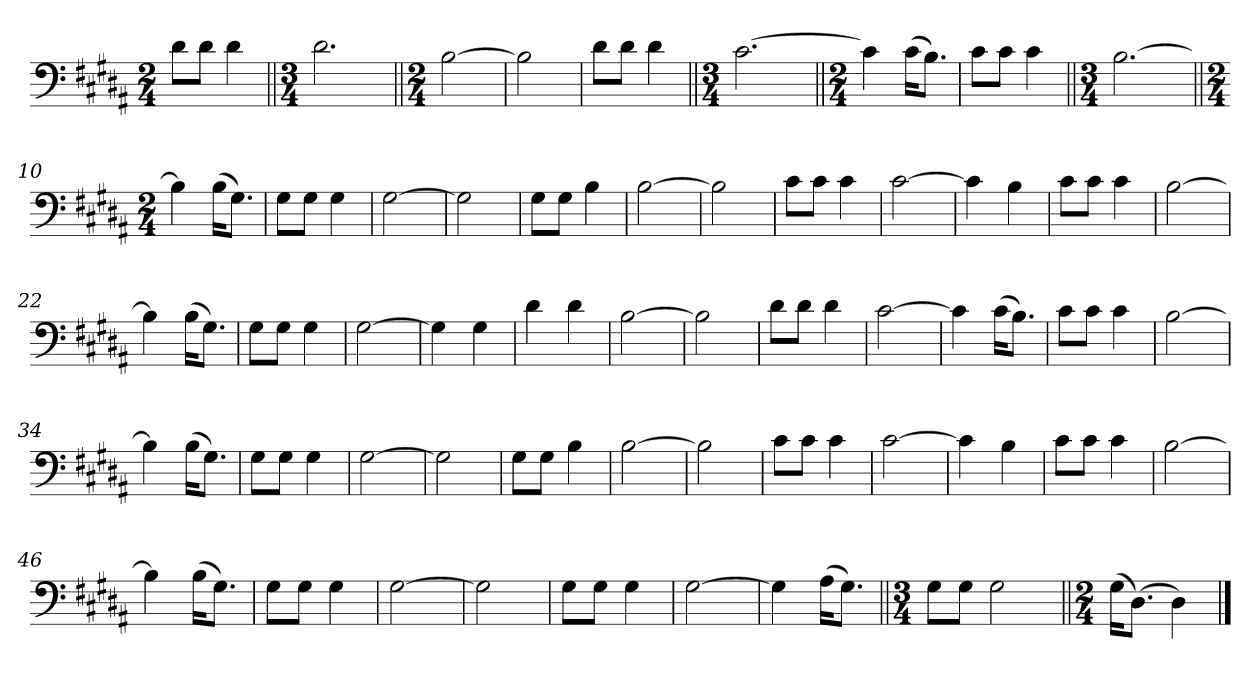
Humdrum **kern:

**kern
*part1
*staff1
*clefF4
*k[f#c#g#d#a#]
*M2/4
=1
8d#\L
8d#\J
4d#\
=2||
*M3/4
2.d#\
=3||
*M2/4
[2B\
=4
2B\]
=5
8d#\L
8d#\J
4d#\
=6||
*M3/4
[2.c#\
=7||
*M2/4
4c#\]
(16c#\KL
8.B\J)
=8
8c#\L
8c#\J
4c#\
=9||
*M3/4
[2.B\
=10||
*M2/4
4B\]
(16B\KL
8.G#\J)
=11
8G#\L
8G#\J
4G#\
=12
[2G#\
=13
2G#\]
=14
8G#\L
8G#\J
4B\
=15
[2B\
=16
2B\]
=17
8c#\L
8c#\J
4c#\
=18
[2c#\
=19
4c#\]
4B\
=20
8c#\L
8c#\J
4c#\
=21
[2B\
=22
4B\]
(16B\KL
8.G#\J)
=23
8G#\L
8G#\J
4G#\
=24
[2G#\
=25
4G#\]
4G#\
=26
4d#\
4d#\
=27
[2B\
=28
2B\]
=29
8d#\L
8d#\J
4d#\
=30
[2c#\
=31
4c#\]
(16c#\KL
8.B\J)
=32
8c#\L
8c#\J
4c#\
=33
[2B\
=34
4B\]
(16B\KL
8.G#\J)
=35
8G#\L
8G#\J
4G#\
=36
[2G#\
=37
2G#\]
=38
8G#\L
8G#\J
4B\
=39
[2B\
=40
2B\]
=41
8c#\L
8c#\J
4c#\
=42
[2c#\
=43
4c#\]
4B\
=44
8c#\L
8c#\J
4c#\
=45
[2B\
=46
4B\]
(16B\KL
8.G#\J)
=47
8G#\L
8G#\J
4G#\
=48
[2G#\
=49
2G#\]
=50
8G#\L
8G#\J
4G#\
=51
[2G#\
=52
4G#\]
(16A#\KL
8.G#\J)
=53||
*M3/4
8G#\L
8G#\J
2G#\
=54||
*M2/4
(16G#\KL
(8.D#\J)
4D#\)
==
*-
